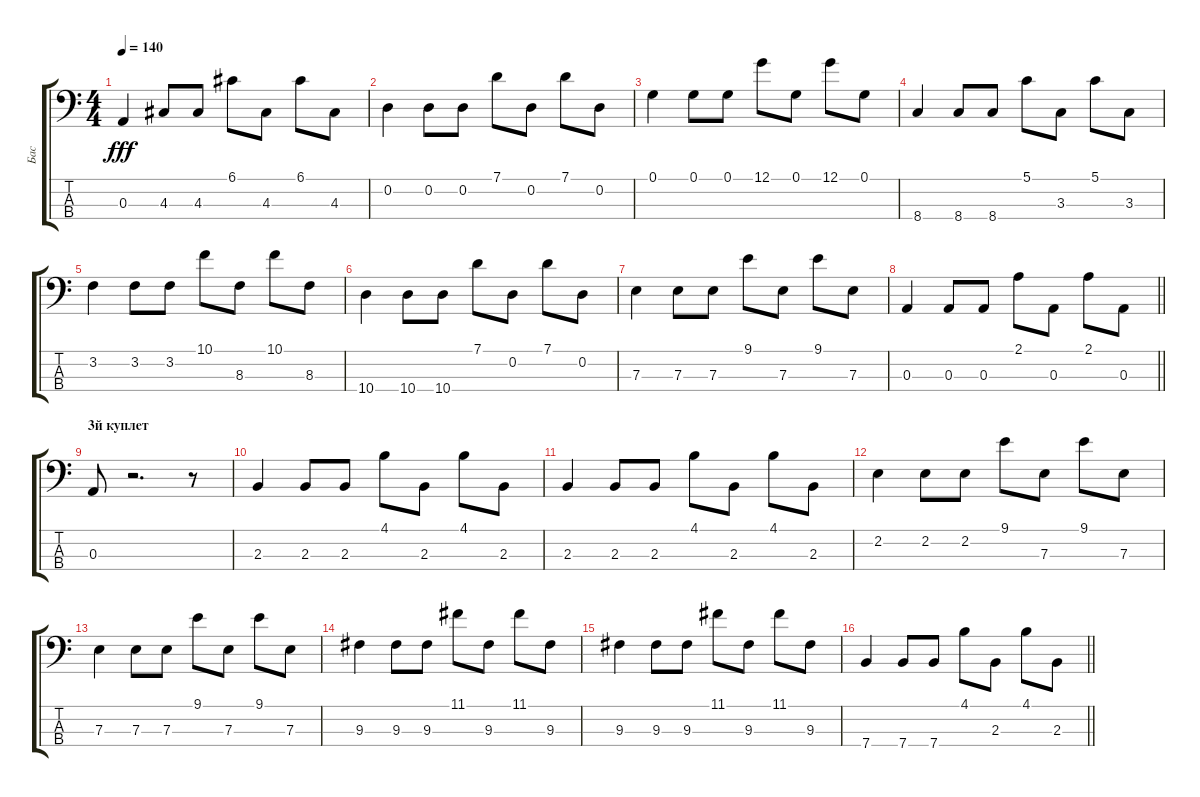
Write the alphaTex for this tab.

\track ("Бас" "Бас") {instrument electricbassfinger}
\staff {score tabs}
\tuning (G2 D2 A1 E1) {hide}
\ts (4 4)
\tempo 140
\clef f4
\ks c
0.3.4{dy fff} 4.3.8 4.3.8 6.1.8 4.3.8 6.1.8 4.3.8 |
0.2.4 0.2.8 0.2.8 7.1.8 0.2.8 7.1.8 0.2.8 |
0.1.4 0.1.8 0.1.8 12.1.8 0.1.8 12.1.8 0.1.8 |
8.4.4 8.4.8 8.4.8 5.1.8 3.3.8 5.1.8 3.3.8 |
3.2.4 3.2.8 3.2.8 10.1.8 8.3.8 10.1.8 8.3.8 |
10.4.4 10.4.8 10.4.8 7.1.8 0.2.8 7.1.8 0.2.8 |
7.3.4 7.3.8 7.3.8 9.1.8 7.3.8 9.1.8 7.3.8 |
\barLineRight lightlight
0.3.4 0.3.8 0.3.8 2.1.8 0.3.8 2.1.8 0.3.8 |
\section ("" "3й куплет")
0.3.8 r.2{d} r.8 |
2.3.4 2.3.8 2.3.8 4.1.8 2.3.8 4.1.8 2.3.8 |
2.3.4 2.3.8 2.3.8 4.1.8 2.3.8 4.1.8 2.3.8 |
2.2.4 2.2.8 2.2.8 9.1.8 7.3.8 9.1.8 7.3.8 |
7.3.4 7.3.8 7.3.8 9.1.8 7.3.8 9.1.8 7.3.8 |
9.3.4 9.3.8 9.3.8 11.1.8 9.3.8 11.1.8 9.3.8 |
9.3.4 9.3.8 9.3.8 11.1.8 9.3.8 11.1.8 9.3.8 |
\barLineRight lightlight
7.4.4 7.4.8 7.4.8 4.1.8 2.3.8 4.1.8 2.3.8
